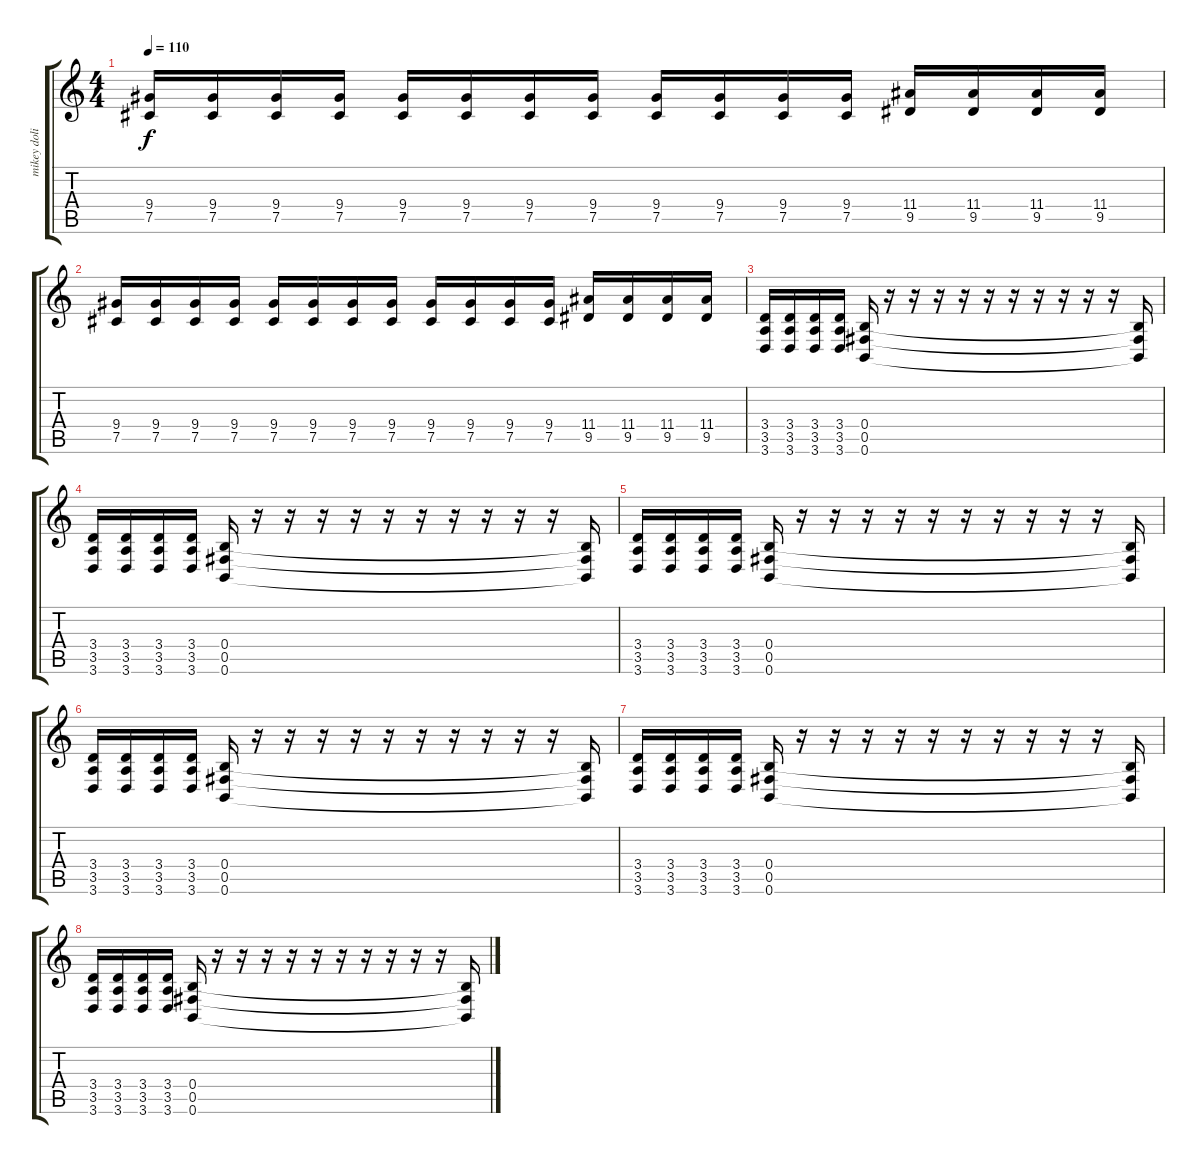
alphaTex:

\track ("mikey doling" "mikey doli") {instrument overdrivenguitar}
\staff {score tabs}
\tuning (Db4 Ab3 E3 B2 Gb2 B1) {hide}
\ts (4 4)
\tempo 110
\clef g2
\ks c
(9.4 7.5).16{dy f} (9.4 7.5).16 (9.4 7.5).16 (9.4 7.5).16 (9.4 7.5).16 (9.4 7.5).16 (9.4 7.5).16 (9.4 7.5).16 (9.4 7.5).16 (9.4 7.5).16 (9.4 7.5).16 (9.4 7.5).16 (11.4 9.5).16 (11.4 9.5).16 (11.4 9.5).16 (11.4 9.5).16 |
(9.4 7.5).16 (9.4 7.5).16 (9.4 7.5).16 (9.4 7.5).16 (9.4 7.5).16 (9.4 7.5).16 (9.4 7.5).16 (9.4 7.5).16 (9.4 7.5).16 (9.4 7.5).16 (9.4 7.5).16 (9.4 7.5).16 (11.4 9.5).16 (11.4 9.5).16 (11.4 9.5).16 (11.4 9.5).16 |
(3.4 3.5 3.6).16 (3.4 3.5 3.6).16 (3.4 3.5 3.6).16 (3.4 3.5 3.6).16 (0.4 0.5 0.6).16 r.16 r.16 r.16 r.16 r.16 r.16 r.16 r.16 r.16 r.16 (0.4{t} 0.5{t} 0.6{t}).16 |
(3.4 3.5 3.6).16 (3.4 3.5 3.6).16 (3.4 3.5 3.6).16 (3.4 3.5 3.6).16 (0.4 0.5 0.6).16 r.16 r.16 r.16 r.16 r.16 r.16 r.16 r.16 r.16 r.16 (0.4{t} 0.5{t} 0.6{t}).16 |
(3.4 3.5 3.6).16 (3.4 3.5 3.6).16 (3.4 3.5 3.6).16 (3.4 3.5 3.6).16 (0.4 0.5 0.6).16 r.16 r.16 r.16 r.16 r.16 r.16 r.16 r.16 r.16 r.16 (0.4{t} 0.5{t} 0.6{t}).16 |
(3.4 3.5 3.6).16 (3.4 3.5 3.6).16 (3.4 3.5 3.6).16 (3.4 3.5 3.6).16 (0.4 0.5 0.6).16 r.16 r.16 r.16 r.16 r.16 r.16 r.16 r.16 r.16 r.16 (0.4{t} 0.5{t} 0.6{t}).16 |
(3.4 3.5 3.6).16 (3.4 3.5 3.6).16 (3.4 3.5 3.6).16 (3.4 3.5 3.6).16 (0.4 0.5 0.6).16 r.16 r.16 r.16 r.16 r.16 r.16 r.16 r.16 r.16 r.16 (0.4{t} 0.5{t} 0.6{t}).16 |
(3.4 3.5 3.6).16 (3.4 3.5 3.6).16 (3.4 3.5 3.6).16 (3.4 3.5 3.6).16 (0.4 0.5 0.6).16 r.16 r.16 r.16 r.16 r.16 r.16 r.16 r.16 r.16 r.16 (0.4{t} 0.5{t} 0.6{t}).16
